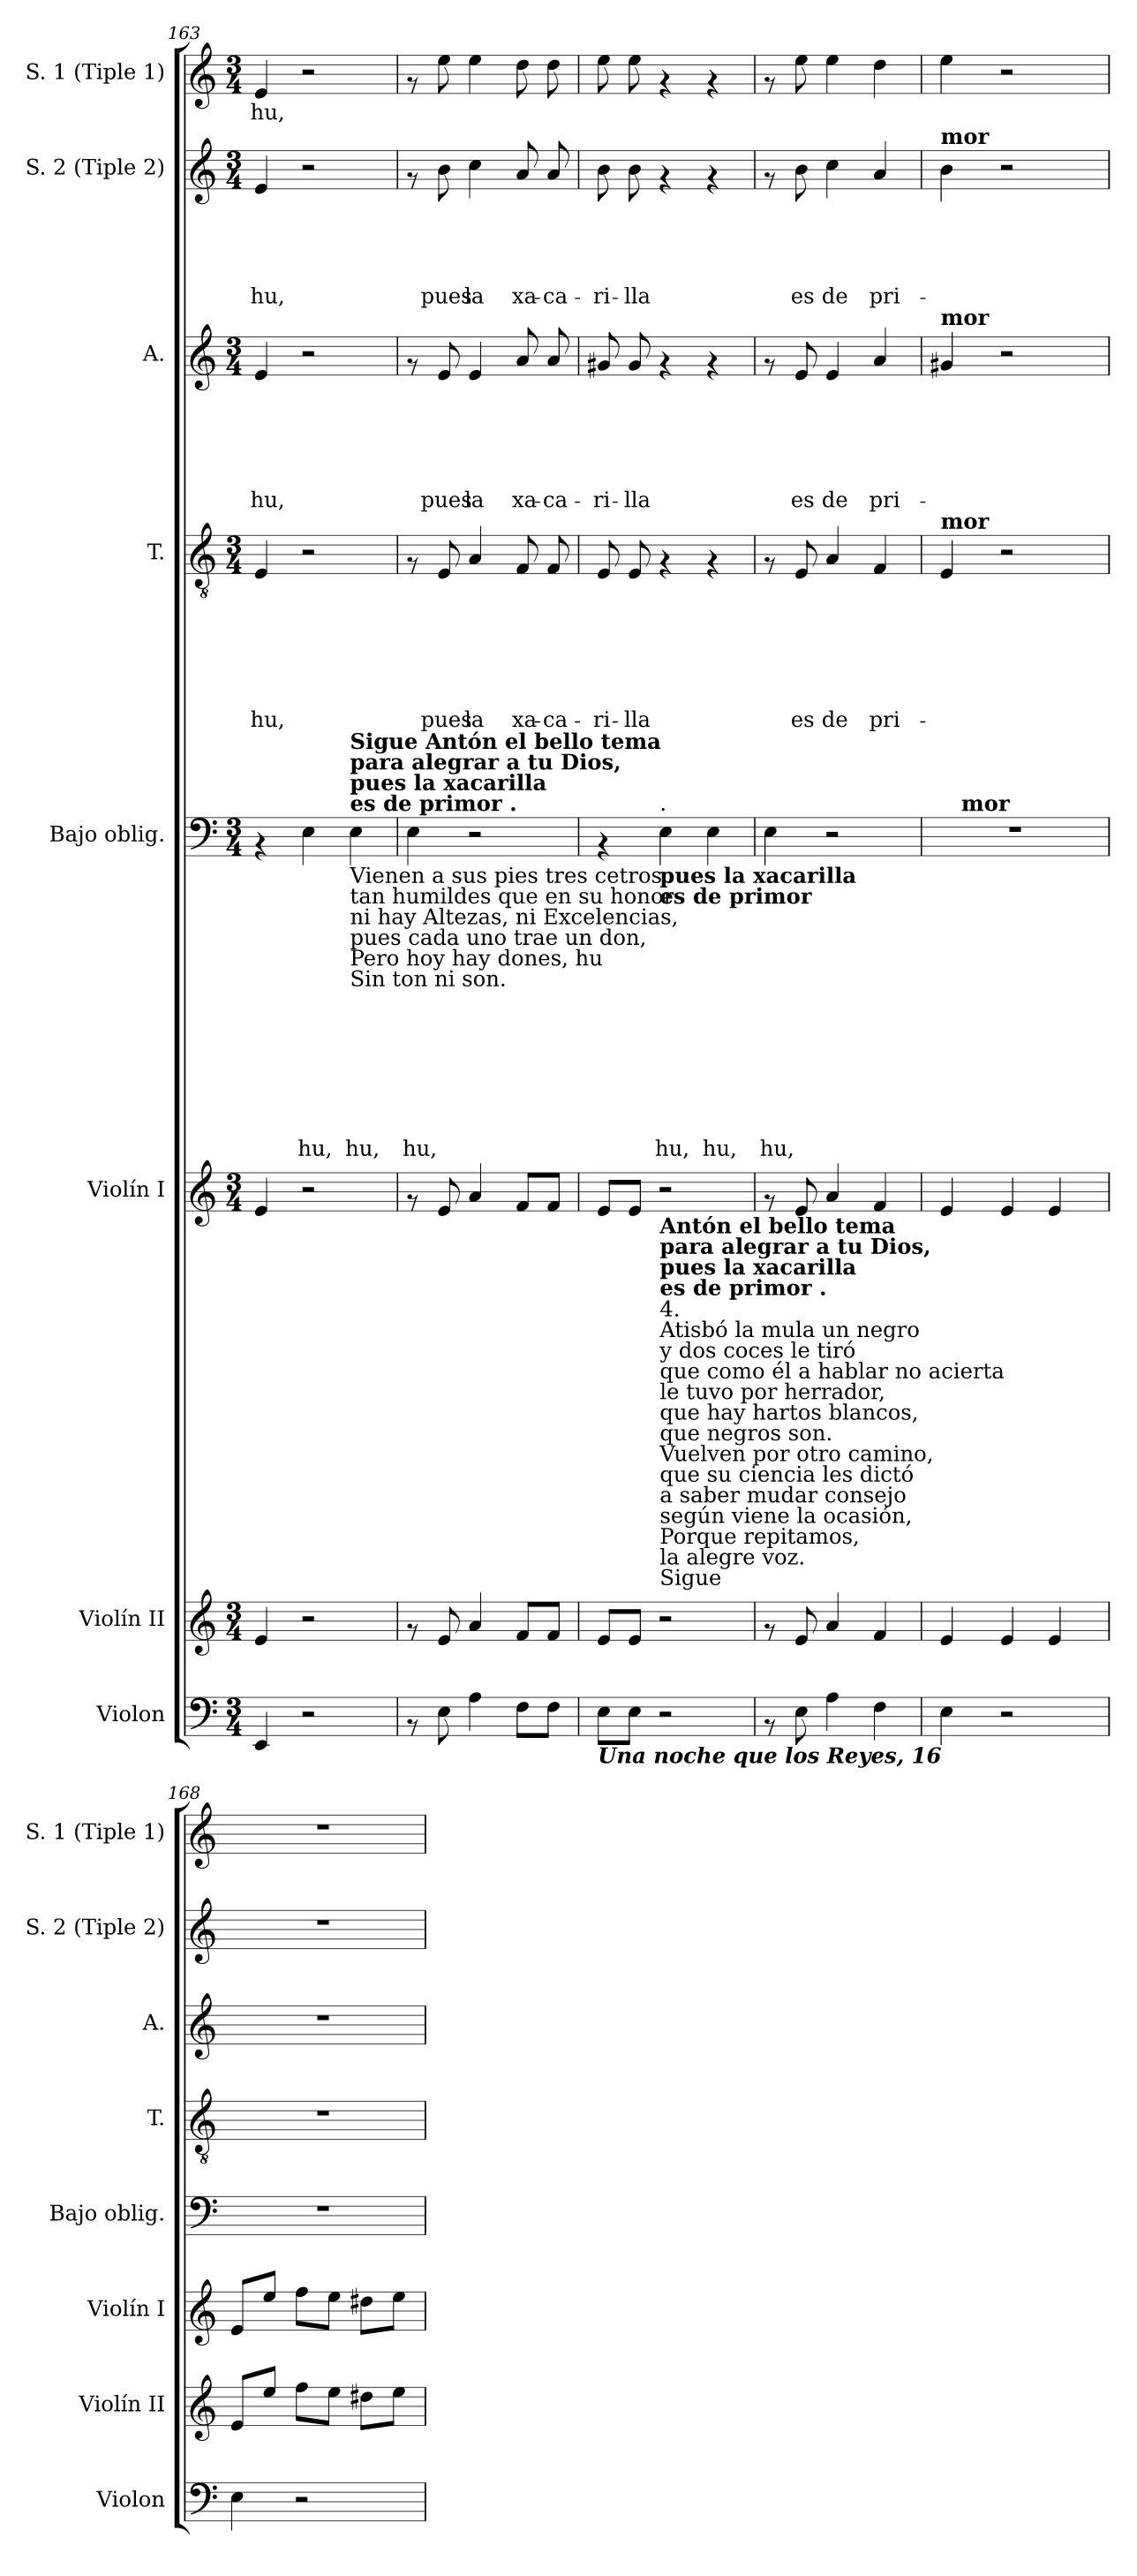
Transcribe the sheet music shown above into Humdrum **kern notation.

**kern	**kern	**kern	**kern	**text	**text	**text	**text	**text	**text	**text	**text	**kern	**text	**text	**text	**text	**text	**text	**text	**kern	**text	**text	**text	**text	**text	**text	**kern	**text	**text	**text	**text	**text	**kern	**text
*part8	*part7	*part6	*part5	*part5	*part5	*part5	*part5	*part5	*part5	*part5	*part5	*part4	*part4	*part4	*part4	*part4	*part4	*part4	*part4	*part3	*part3	*part3	*part3	*part3	*part3	*part3	*part2	*part2	*part2	*part2	*part2	*part2	*part1	*part1
*staff8	*staff7	*staff6	*staff5	*staff5	*staff5	*staff5	*staff5	*staff5	*staff5	*staff5	*staff5	*staff4	*staff4	*staff4	*staff4	*staff4	*staff4	*staff4	*staff4	*staff3	*staff3	*staff3	*staff3	*staff3	*staff3	*staff3	*staff2	*staff2	*staff2	*staff2	*staff2	*staff2	*staff1	*staff1
*I"Violon	*I"Violín II	*I"Violín I	*I"Bajo oblig.	*	*	*	*	*	*	*	*	*I"T.	*	*	*	*	*	*	*	*I"A.	*	*	*	*	*	*	*I"S. 2 (Tiple 2)	*	*	*	*	*	*I"S. 1 (Tiple 1)	*
*I'Violon	*I'Violín II	*I'Violín I	*I'Bajo oblig.	*	*	*	*	*	*	*	*	*I'T.	*	*	*	*	*	*	*	*I'A.	*	*	*	*	*	*	*I'S. 2 (Tiple 2)	*	*	*	*	*	*I'S. 1 (Tiple 1)	*
*clefF4	*clefG2	*clefG2	*clefF4	*	*	*	*	*	*	*	*	*clefGv2	*	*	*	*	*	*	*	*clefG2	*	*	*	*	*	*	*clefG2	*	*	*	*	*	*clefG2	*
*k[]	*k[]	*k[]	*k[]	*	*	*	*	*	*	*	*	*k[]	*	*	*	*	*	*	*	*k[]	*	*	*	*	*	*	*k[]	*	*	*	*	*	*k[]	*
*C:	*C:	*C:	*C:	*	*	*	*	*	*	*	*	*C:	*	*	*	*	*	*	*	*C:	*	*	*	*	*	*	*C:	*	*	*	*	*	*C:	*
*M3/4	*M3/4	*M3/4	*M3/4	*	*	*	*	*	*	*	*	*M3/4	*	*	*	*	*	*	*	*M3/4	*	*	*	*	*	*	*M3/4	*	*	*	*	*	*M3/4	*
=163	=163	=163	=163	=163	=163	=163	=163	=163	=163	=163	=163	=163	=163	=163	=163	=163	=163	=163	=163	=163	=163	=163	=163	=163	=163	=163	=163	=163	=163	=163	=163	=163	=163	=163
!	!	!	!	!	!	!	!	!	!	!	!	!	!	!	!	!	!	!	!LO:LY:b	!	!	!	!	!	!	!LO:LY:b	!	!	!	!	!	!LO:LY:b	!	!LO:LY:b
4EE/	4e/	4e/	4rAA	.	.	.	.	.	.	.	.	4E/	.	.	.	.	.	.	hu,	4e/	.	.	.	.	.	hu,	4e/	.	.	.	.	hu,	4e/	hu,
!	!	!	!	!	!	!	!	!	!	!	!LO:LY:b	!	!	!	!	!	!	!	!	!	!	!	!	!	!	!	!	!	!	!	!	!	!	!
2r	2r	2r	4E\	.	.	.	.	.	.	.	hu,	2r	.	.	.	.	.	.	.	2r	.	.	.	.	.	.	2r	.	.	.	.	.	2r	.
!	!	!	!LO:TX:b:t=Vienen a sus pies tres cetros\ntan humildes que en su honor\nni hay Altezas, ni Excelencias,\npues cada uno trae un don,\nPero hoy hay dones, hu\nSin ton ni son.	!	!	!	!	!	!	!	!	!	!	!	!	!	!	!	!	!	!	!	!	!	!	!	!	!	!	!	!	!	!	!
!	!	!	!LO:TX:B:t=Sigue Antón el bello tema\npara alegrar a tu Dios,\npues la xacarilla\nes de primor .	!	!	!	!	!	!	!	!	!	!	!	!	!	!	!	!	!	!	!	!	!	!	!	!	!	!	!	!	!	!	!
!	!	!	!	!	!	!	!	!	!	!	!LO:LY:b	!	!	!	!	!	!	!	!	!	!	!	!	!	!	!	!	!	!	!	!	!	!	!
.	.	.	4E\	.	.	.	.	.	.	.	hu,	.	.	.	.	.	.	.	.	.	.	.	.	.	.	.	.	.	.	.	.	.	.	.
=164	=164	=164	=164	=164	=164	=164	=164	=164	=164	=164	=164	=164	=164	=164	=164	=164	=164	=164	=164	=164	=164	=164	=164	=164	=164	=164	=164	=164	=164	=164	=164	=164	=164	=164
!	!	!	!	!	!	!	!	!	!	!	!LO:LY:b	!	!	!	!	!	!	!	!	!	!	!	!	!	!	!	!	!	!	!	!	!	!	!
8rAA	8rf	8rf	4E\	.	.	.	.	.	.	.	hu,	8rF	.	.	.	.	.	.	.	8rf	.	.	.	.	.	.	8rf	.	.	.	.	.	8rf	.
!	!	!	!	!	!	!	!	!	!	!	!	!	!	!	!	!	!	!	!LO:LY:b	!	!	!	!	!	!	!LO:LY:b	!	!	!	!	!	!LO:LY:b	!	!
8E\	8e/	8e/	.	.	.	.	.	.	.	.	.	8E/	.	.	.	.	.	.	pues	8e/	.	.	.	.	.	pues	8b\	.	.	.	.	pues	8ee\	.
!	!	!	!	!	!	!	!	!	!	!	!	!	!	!	!	!	!	!	!LO:LY:b	!	!	!	!	!	!	!LO:LY:b	!	!	!	!	!	!LO:LY:b	!	!
4A\	4a/	4a/	2r	.	.	.	.	.	.	.	.	4A/	.	.	.	.	.	.	la	4e/	.	.	.	.	.	la	4cc\	.	.	.	.	la	4ee\	.
!	!	!	!	!	!	!	!	!	!	!	!	!	!	!	!	!	!	!	!LO:LY:b	!	!	!	!	!	!	!LO:LY:b	!	!	!	!	!	!LO:LY:b	!	!
8F\L	8f/L	8f/L	.	.	.	.	.	.	.	.	.	8F/	.	.	.	.	.	.	xa-	8a/	.	.	.	.	.	xa-	8a/	.	.	.	.	xa-	8dd\	.
!	!	!	!	!	!	!	!	!	!	!	!	!	!	!	!	!	!	!	!LO:LY:b	!	!	!	!	!	!	!LO:LY:b	!	!	!	!	!	!LO:LY:b	!	!
8F\J	8f/J	8f/J	.	.	.	.	.	.	.	.	.	8F/	.	.	.	.	.	.	-ca-	8a/	.	.	.	.	.	-ca-	8a/	.	.	.	.	-ca-	8dd\	.
=165	=165	=165	=165	=165	=165	=165	=165	=165	=165	=165	=165	=165	=165	=165	=165	=165	=165	=165	=165	=165	=165	=165	=165	=165	=165	=165	=165	=165	=165	=165	=165	=165	=165	=165
!LO:TX:b:Bi:t=Una noche que los Reyes, 16	!	!	!	!	!	!	!	!	!	!	!	!	!	!	!	!	!	!	!	!	!	!	!	!	!	!	!	!	!	!	!	!	!	!
!	!	!	!	!	!	!	!	!	!	!	!	!	!	!	!	!	!	!	!LO:LY:b	!	!	!	!	!	!	!LO:LY:b	!	!	!	!	!	!LO:LY:b	!	!
8E\L	8e/L	8e/L	4rAA	.	.	.	.	.	.	.	.	8E/	.	.	.	.	.	.	-ri-	8g#X/	.	.	.	.	.	-ri-	8b\	.	.	.	.	-ri-	8ee\	.
!	!	!	!	!	!	!	!	!	!	!	!	!	!	!	!	!	!	!	!LO:LY:b	!	!	!	!	!	!	!LO:LY:b	!	!	!	!	!	!LO:LY:b	!	!
8E\J	8e/J	8e/J	.	.	.	.	.	.	.	.	.	8E/	.	.	.	.	.	.	-lla	8g#/	.	.	.	.	.	-lla	8b\	.	.	.	.	-lla	8ee\	.
!	!	!	!LO:TX:b:B:t=pues la xacarilla\nes de primor	!	!	!	!	!	!	!	!	!	!	!	!	!	!	!	!	!	!	!	!	!	!	!	!	!	!	!	!	!	!	!
!	!	!	!LO:TX:t=.	!	!	!	!	!	!	!	!	!	!	!	!	!	!	!	!	!	!	!	!	!	!	!	!	!	!	!	!	!	!	!
!	!LO:TX:a:t=4.\nAtisbó la mula un negro\ny dos coces le tiró\nque como él a hablar no acierta\nle tuvo por herrador,\nque hay hartos blancos,\nque negros son.\nVuelven por otro camino,\nque su ciencia les dictó\na saber mudar consejo\nsegún viene la ocasión,\nPorque repitamos,\nla alegre voz.\nSigue	!	!	!	!	!	!	!	!	!	!	!	!	!	!	!	!	!	!	!	!	!	!	!	!	!	!	!	!	!	!	!	!	!
!	!LO:TX:B:t=Antón el bello tema\npara alegrar a tu Dios,\npues la xacarilla\nes de primor .	!	!	!	!	!	!	!	!	!	!	!	!	!	!	!	!	!	!	!	!	!	!	!	!	!	!	!	!	!	!	!	!	!
!	!	!	!	!	!	!	!	!	!	!	!LO:LY:b	!	!	!	!	!	!	!	!	!	!	!	!	!	!	!	!	!	!	!	!	!	!	!
2r	2r	2r	4E\	.	.	.	.	.	.	.	hu,	4rF	.	.	.	.	.	.	.	4rf	.	.	.	.	.	.	4rf	.	.	.	.	.	4rf	.
!	!	!	!	!	!	!	!	!	!	!	!LO:LY:b	!	!	!	!	!	!	!	!	!	!	!	!	!	!	!	!	!	!	!	!	!	!	!
.	.	.	4E\	.	.	.	.	.	.	.	hu,	4rF	.	.	.	.	.	.	.	4rf	.	.	.	.	.	.	4rf	.	.	.	.	.	4rf	.
=166	=166	=166	=166	=166	=166	=166	=166	=166	=166	=166	=166	=166	=166	=166	=166	=166	=166	=166	=166	=166	=166	=166	=166	=166	=166	=166	=166	=166	=166	=166	=166	=166	=166	=166
!	!	!	!	!	!	!	!	!	!	!	!LO:LY:b	!	!	!	!	!	!	!	!	!	!	!	!	!	!	!	!	!	!	!	!	!	!	!
8rAA	8rf	8rf	4E\	.	.	.	.	.	.	.	hu,	8rF	.	.	.	.	.	.	.	8rf	.	.	.	.	.	.	8rf	.	.	.	.	.	8rf	.
!	!	!	!	!	!	!	!	!	!	!	!	!	!	!	!	!	!	!	!LO:LY:b	!	!	!	!	!	!	!LO:LY:b	!	!	!	!	!	!LO:LY:b	!	!
8E\	8e/	8e/	.	.	.	.	.	.	.	.	.	8E/	.	.	.	.	.	.	es	8e/	.	.	.	.	.	es	8b\	.	.	.	.	es	8ee\	.
!	!	!	!	!	!	!	!	!	!	!	!	!	!	!	!	!	!	!	!LO:LY:b	!	!	!	!	!	!	!LO:LY:b	!	!	!	!	!	!LO:LY:b	!	!
4A\	4a/	4a/	2r	.	.	.	.	.	.	.	.	4A/	.	.	.	.	.	.	de	4e/	.	.	.	.	.	de	4cc\	.	.	.	.	de	4ee\	.
!	!	!	!	!	!	!	!	!	!	!	!	!	!	!	!	!	!	!	!LO:LY:b	!	!	!	!	!	!	!LO:LY:b	!	!	!	!	!	!LO:LY:b	!	!
4F\	4f/	4f/	.	.	.	.	.	.	.	.	.	4F/	.	.	.	.	.	.	pri-	4a/	.	.	.	.	.	pri-	4a/	.	.	.	.	pri-	4dd\	.
!!LO:PB:g=z
=167	=167	=167	=167	=167	=167	=167	=167	=167	=167	=167	=167	=167	=167	=167	=167	=167	=167	=167	=167	=167	=167	=167	=167	=167	=167	=167	=167	=167	=167	=167	=167	=167	=167	=167
!	!	!	!	!	!	!	!	!	!	!	!	!	!	!	!	!	!	!	!	!	!	!	!	!	!	!	!LO:TX:a:B:t=mor	!	!	!	!	!	!	!
!	!	!	!	!	!	!	!	!	!	!	!	!	!	!	!	!	!	!	!	!LO:TX:a:B:t=mor	!	!	!	!	!	!	!	!	!	!	!	!	!	!
!	!	!	!	!	!	!	!	!	!	!	!	!LO:TX:a:B:t=mor	!	!	!	!	!	!	!	!	!	!	!	!	!	!	!	!	!	!	!	!	!	!
*	*	*	*^	*	*	*	*	*	*	*	*	*	*	*	*	*	*	*	*	*	*	*	*	*	*	*	*	*	*	*	*	*	*	*
4E\	4e/	4e/	2.r	16ryy	.	.	.	.	.	.	.	.	4E/	.	.	.	.	.	.	.	4g#X/	.	.	.	.	.	.	4b\	.	.	.	.	.	4ee\	.
!	!	!	!	!LO:TX:a:B:t=mor	!	!	!	!	!	!	!	!	!	!	!	!	!	!	!	!	!	!	!	!	!	!	!	!	!	!	!	!	!	!	!
.	.	.	.	2ryy	.	.	.	.	.	.	.	.	.	.	.	.	.	.	.	.	.	.	.	.	.	.	.	.	.	.	.	.	.	.	.
2r	4e/	4e/	.	.	.	.	.	.	.	.	.	.	2r	.	.	.	.	.	.	.	2r	.	.	.	.	.	.	2r	.	.	.	.	.	2r	.
.	4e/	4e/	.	.	.	.	.	.	.	.	.	.	.	.	.	.	.	.	.	.	.	.	.	.	.	.	.	.	.	.	.	.	.	.	.
.	.	.	.	8.ryy	.	.	.	.	.	.	.	.	.	.	.	.	.	.	.	.	.	.	.	.	.	.	.	.	.	.	.	.	.	.	.
*	*	*	*v	*v	*	*	*	*	*	*	*	*	*	*	*	*	*	*	*	*	*	*	*	*	*	*	*	*	*	*	*	*	*	*	*
=168	=168	=168	=168	=168	=168	=168	=168	=168	=168	=168	=168	=168	=168	=168	=168	=168	=168	=168	=168	=168	=168	=168	=168	=168	=168	=168	=168	=168	=168	=168	=168	=168	=168	=168
4E\	8e/L	8e/L	2.r	.	.	.	.	.	.	.	.	2.r	.	.	.	.	.	.	.	2.r	.	.	.	.	.	.	2.r	.	.	.	.	.	2.r	.
.	8ee/J	8ee/J	.	.	.	.	.	.	.	.	.	.	.	.	.	.	.	.	.	.	.	.	.	.	.	.	.	.	.	.	.	.	.	.
2r	8ff\L	8ff\L	.	.	.	.	.	.	.	.	.	.	.	.	.	.	.	.	.	.	.	.	.	.	.	.	.	.	.	.	.	.	.	.
.	8ee\J	8ee\J	.	.	.	.	.	.	.	.	.	.	.	.	.	.	.	.	.	.	.	.	.	.	.	.	.	.	.	.	.	.	.	.
.	8dd#X\L	8dd#X\L	.	.	.	.	.	.	.	.	.	.	.	.	.	.	.	.	.	.	.	.	.	.	.	.	.	.	.	.	.	.	.	.
.	8ee\J	8ee\J	.	.	.	.	.	.	.	.	.	.	.	.	.	.	.	.	.	.	.	.	.	.	.	.	.	.	.	.	.	.	.	.
=	=	=	=	=	=	=	=	=	=	=	=	=	=	=	=	=	=	=	=	=	=	=	=	=	=	=	=	=	=	=	=	=	=	=
*-	*-	*-	*-	*-	*-	*-	*-	*-	*-	*-	*-	*-	*-	*-	*-	*-	*-	*-	*-	*-	*-	*-	*-	*-	*-	*-	*-	*-	*-	*-	*-	*-	*-	*-
